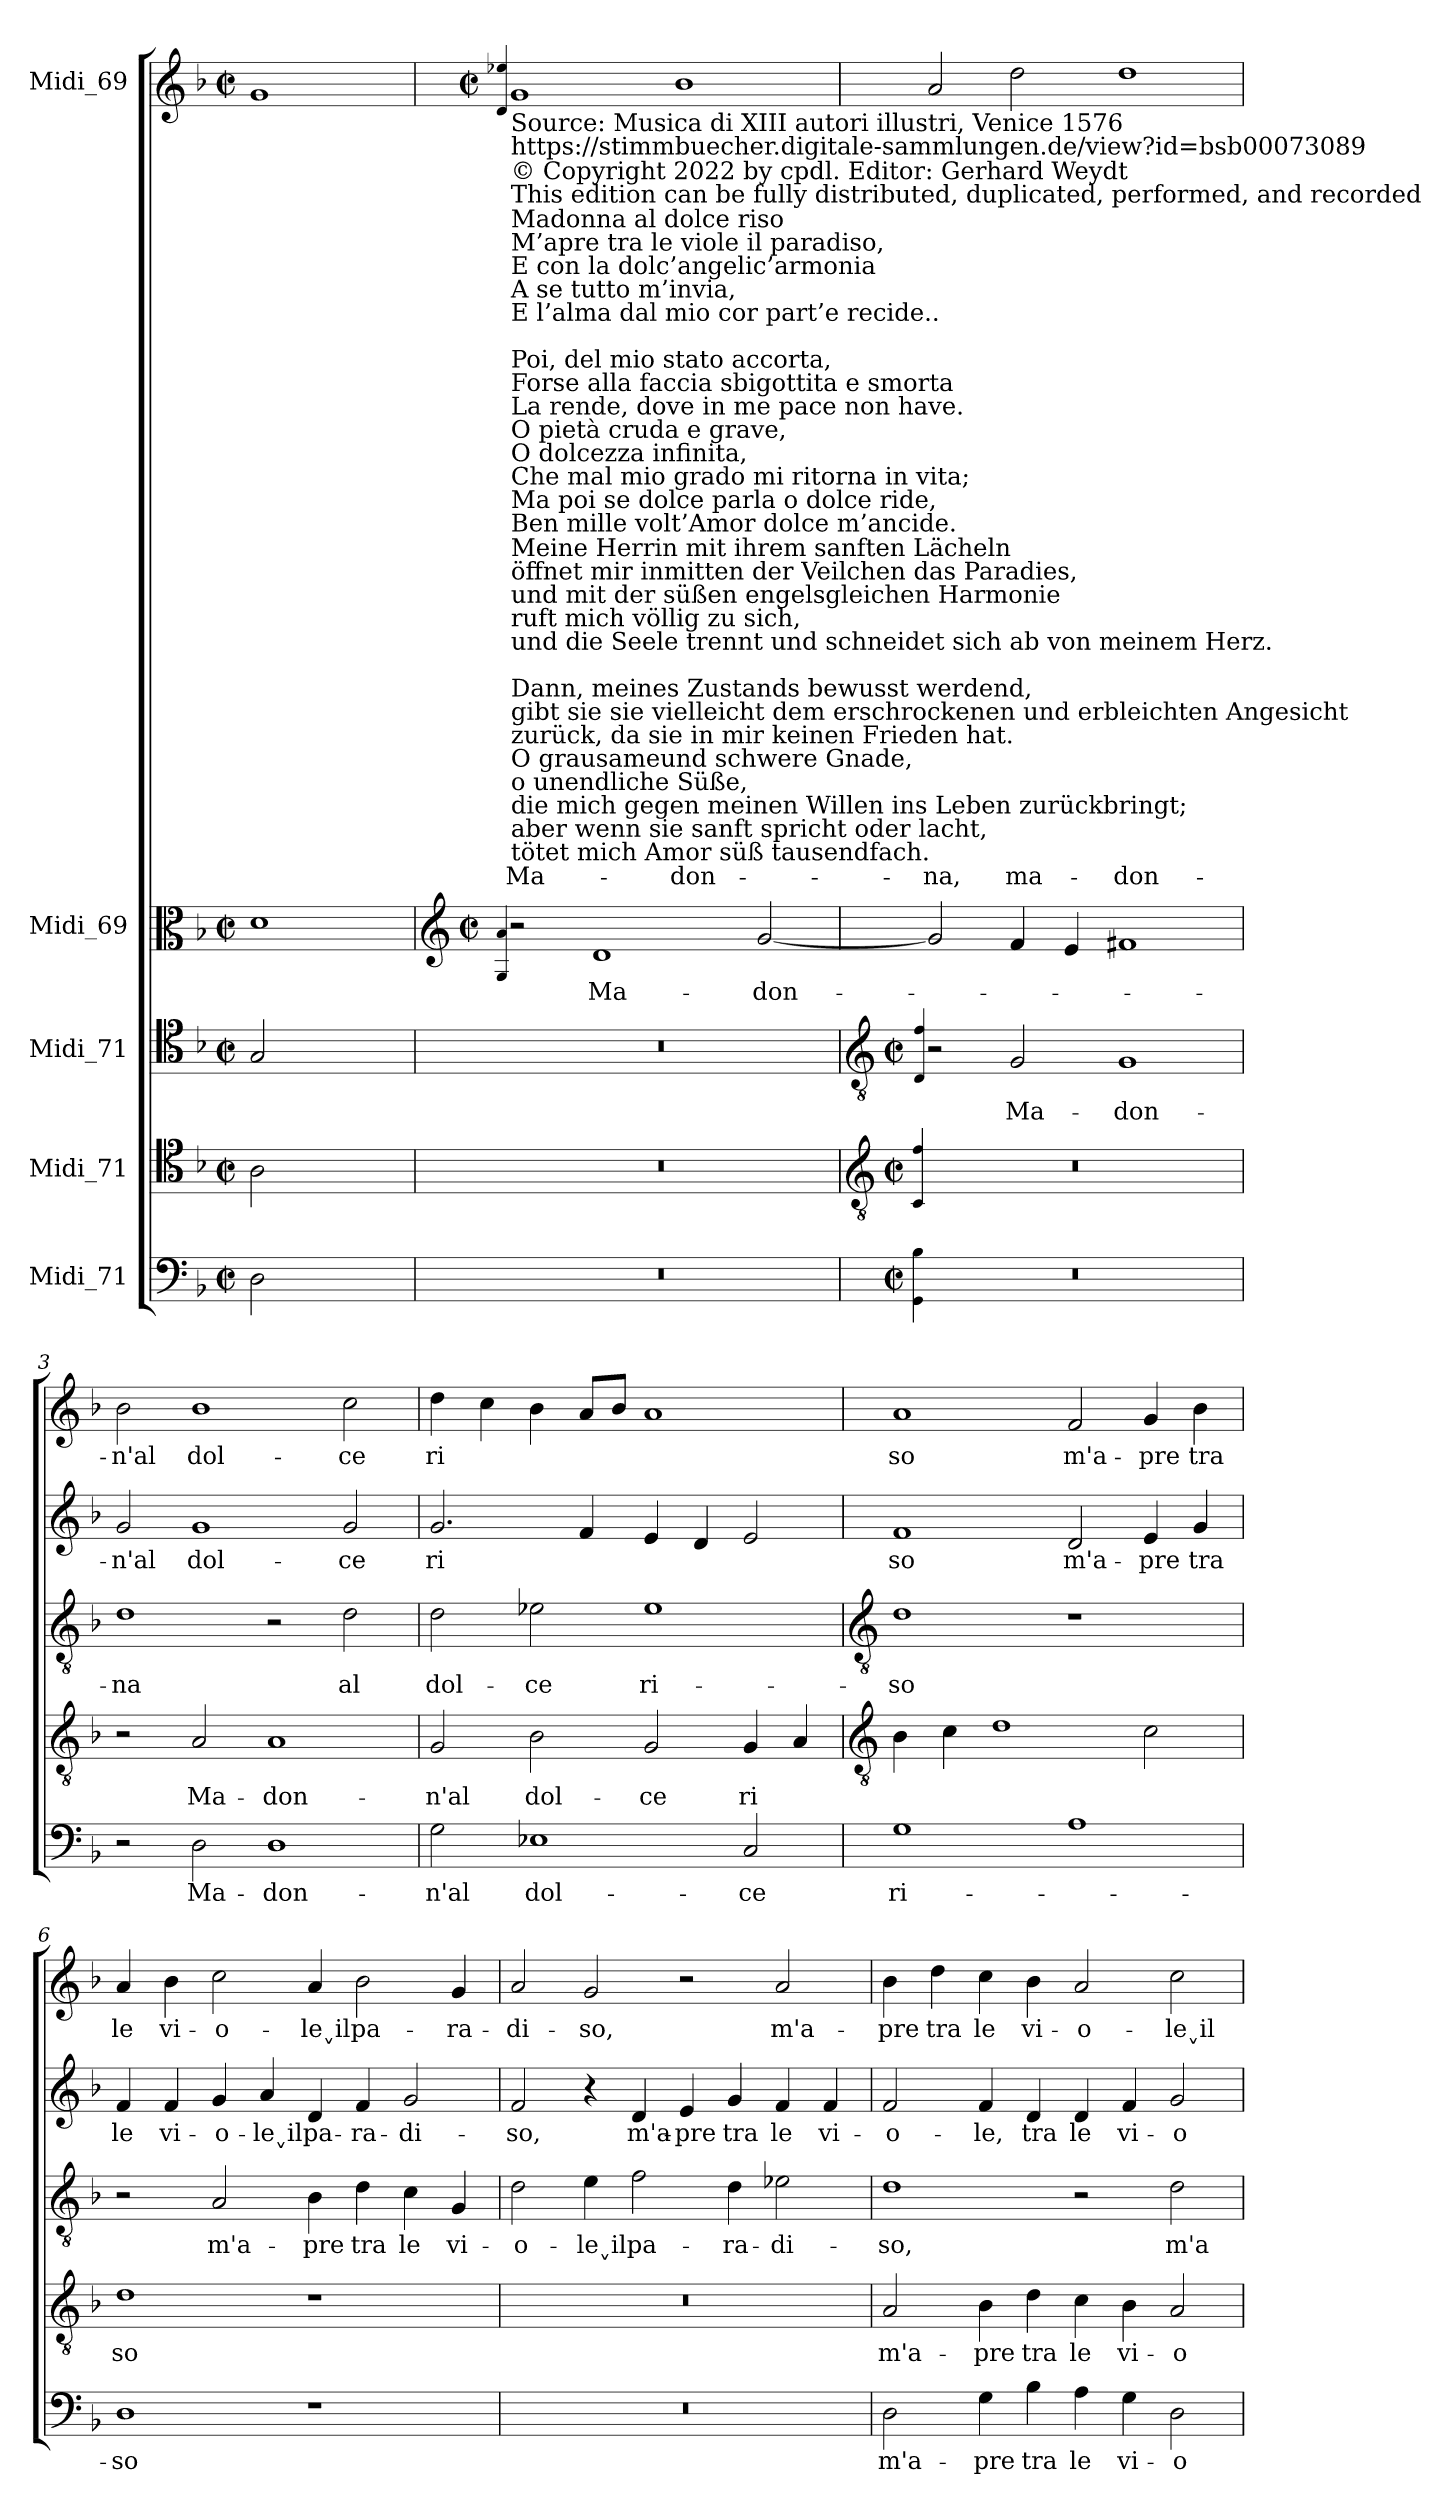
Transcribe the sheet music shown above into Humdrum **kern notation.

**kern	**text	**kern	**text	**kern	**text	**kern	**text	**kern	**text
*part5	*part5	*part4	*part4	*part3	*part3	*part2	*part2	*part1	*part1
*staff5	*staff5	*staff4	*staff4	*staff3	*staff3	*staff2	*staff2	*staff1	*staff1
*I"Midi_71	*	*I"Midi_71	*	*I"Midi_71	*	*I"Midi_69	*	*I"Midi_69	*
*clefF4	*	*clefC4	*	*clefC4	*	*clefC3	*	*clefG2	*
*k[b-]	*	*k[b-]	*	*k[b-]	*	*k[b-]	*	*k[b-]	*
*F:	*	*F:	*	*F:	*	*F:	*	*F:	*
*M4/2	*	*M4/2	*	*M4/2	*	*M4/2	*	*M4/2	*
*met(c|)	*	*met(c|)	*	*met(c|)	*	*met(c|)	*	*met(c|)	*
=	=	=	=	=	=	=	=	=	=
2D	.	2A	.	2G	.	1d	.	1g	.
2ryy	.	2ryy	.	2ryy	.	.	.	.	.
!!LO:LB:g=z
=1	=1	=1	=1	=1	=1	=1	=1	=1	=1
*	*	*	*	*	*	*clefG2	*	*	*
*	*	*	*	*	*	*M4/2	*	*M4/2	*
*	*	*	*	*	*	*met(c|)	*	*met(c|)	*
.	.	.	.	.	.	4qqG 4qqa	.	4qqd 4qqee-X	.
!	!	!	!	!	!	!	!	!LO:TX:b:t=Source&colon; Musica di XIII autori illustri, Venice 1576\nhttps&colon;//stimmbuecher.digitale-sammlungen.de/view?id=bsb00073089	!
!	!	!	!	!	!	!	!	!LO:TX:b:t=© Copyright 2022 by cpdl. Editor&colon; Gerhard Weydt\nThis edition can be fully distributed, duplicated, performed, and recorded	!
!	!	!	!	!	!	!	!	!LO:TX:b:t=Madonna al dolce riso\nM’apre tra le viole il paradiso,\nE con la dolc’angelic’armonia\nA se tutto m’invia,\nE l’alma dal mio cor part’e recide..\n\nPoi, del mio stato accorta,\nForse alla faccia sbigottita e smorta\nLa rende, dove in me pace non have.\nO pietà cruda e grave,\nO dolcezza infinita,\nChe mal mio grado mi ritorna in vita;\nMa poi se dolce parla o dolce ride,\nBen mille volt’Amor dolce m’ancide.	!
!	!	!	!	!	!	!	!	!LO:TX:b:t=Meine Herrin mit ihrem sanften Lächeln\nöffnet mir inmitten der Veilchen das Paradies,\nund mit der süßen engelsgleichen Harmonie\nruft mich völlig zu sich,\nund die Seele trennt und schneidet sich ab von meinem Herz.\n\nDann, meines Zustands bewusst werdend,\ngibt sie sie vielleicht dem erschrockenen und erbleichten Angesicht\nzurück, da sie in mir keinen Frieden hat.\nO grausameund schwere Gnade,\no unendliche Süße,\ndie mich gegen meinen Willen ins Leben zurückbringt;\naber wenn sie sanft spricht oder lacht,\ntötet mich Amor süß tausendfach.	!
!	!	!	!	!	!	!	!	!	!LO:LY:b
0r	.	0r	.	0r	.	2r	.	1g	Ma-
!	!	!	!	!	!	!	!LO:LY:b	!	!
.	.	.	.	.	.	1d	Ma-	.	.
!	!	!	!	!	!	!	!	!	!LO:LY:b
.	.	.	.	.	.	.	.	1b-	-don-
!	!	!	!	!	!	!	!LO:LY:b	!	!
.	.	.	.	.	.	[2g	-don-	.	.
!!LO:LB:g=z
=2	=2	=2	=2	=2	=2	=2	=2	=2	=2
*	*	*clefGv2	*	*clefGv2	*	*	*	*	*
*M4/2	*	*M4/2	*	*M4/2	*	*	*	*	*
*met(c|)	*	*met(c|)	*	*met(c|)	*	*	*	*	*
4qqGG 4qqB-	.	4qqC 4qqf	.	4qqD 4qqf	.	.	.	.	.
!	!	!	!	!	!	!	!	!	!LO:LY:b
0r	.	0r	.	2r	.	2g]	.	2a	-na,
!	!	!	!	!	!LO:LY:b	!	!	!	!LO:LY:b
.	.	.	.	2G	Ma-	4f	.	2dd	ma-
.	.	.	.	.	.	4e	.	.	.
!	!	!	!	!	!LO:LY:b	!	!	!	!LO:LY:b
.	.	.	.	1G	-don-	1f#X	.	1dd	-don-
=3	=3	=3	=3	=3	=3	=3	=3	=3	=3
!	!	!	!	!	!LO:LY:b	!	!LO:LY:b	!	!LO:LY:b
2r	.	2r	.	1d	-na	2g	-n'al	2b-	-n'al
!	!LO:LY:b	!	!LO:LY:b	!	!	!	!LO:LY:b	!	!LO:LY:b
2D	Ma-	2A	Ma-	.	.	1g	dol-	1b-	dol-
!	!LO:LY:b	!	!LO:LY:b	!	!	!	!	!	!
1D	-don-	1A	-don-	2r	.	.	.	.	.
!	!	!	!	!	!LO:LY:b	!	!LO:LY:b	!	!LO:LY:b
.	.	.	.	2d	al	2g	-ce	2cc	-ce
!!LO:LB:g=z
=4	=4	=4	=4	=4	=4	=4	=4	=4	=4
!	!LO:LY:b	!	!LO:LY:b	!	!LO:LY:b	!	!LO:LY:b	!	!LO:LY:b
2G	-n'al	2G	-n'al	2d	dol-	2.g	ri	4dd	ri
.	.	.	.	.	.	.	.	4cc	.
!	!LO:LY:b	!	!LO:LY:b	!	!LO:LY:b	!	!	!	!
1E-X	dol-	2B-	dol-	2e-X	-ce	.	.	4b-	.
.	.	.	.	.	.	4f	.	8aL	.
.	.	.	.	.	.	.	.	8b-J	.
!	!	!	!LO:LY:b	!	!LO:LY:b	!	!	!	!
.	.	2G	-ce	1e-	ri-	4e	.	1a	.
.	.	.	.	.	.	4d	.	.	.
!	!LO:LY:b	!	!LO:LY:b	!	!	!	!	!	!
2C	-ce	4G	ri	.	.	2e	.	.	.
.	.	4A	.	.	.	.	.	.	.
!!LO:LB:g=z
=5	=5	=5	=5	=5	=5	=5	=5	=5	=5
*	*	*clefGv2	*	*clefGv2	*	*	*	*	*
!	!LO:LY:b	!	!	!	!LO:LY:b	!	!LO:LY:b	!	!LO:LY:b
1G	ri-	4B-	.	1d	-so	1f	so	1a	so
.	.	4c	.	.	.	.	.	.	.
.	.	1d	.	.	.	.	.	.	.
!	!	!	!	!	!	!	!LO:LY:b	!	!LO:LY:b
1A	.	.	.	1r	.	2d	m'a-	2f	m'a-
!	!	!	!	!	!	!	!LO:LY:b	!	!LO:LY:b
.	.	2c	.	.	.	4e	-pre	4g	-pre
!	!	!	!	!	!	!	!LO:LY:b	!	!LO:LY:b
.	.	.	.	.	.	4g	tra	4b-	tra
=6	=6	=6	=6	=6	=6	=6	=6	=6	=6
!	!LO:LY:b	!	!LO:LY:b	!	!	!	!LO:LY:b	!	!LO:LY:b
1D	-so	1d	so	2r	.	4f	le	4a	le
!	!	!	!	!	!	!	!LO:LY:b	!	!LO:LY:b
.	.	.	.	.	.	4f	vi-	4b-	vi-
!	!	!	!	!	!LO:LY:b	!	!LO:LY:b	!	!LO:LY:b
.	.	.	.	2A	m'a-	4g	-o-	2cc	-o-
!	!	!	!	!	!	!	!LO:LY:b	!	!
.	.	.	.	.	.	4a	-leˬil	.	.
!	!	!	!	!	!LO:LY:b	!	!LO:LY:b	!	!LO:LY:b
1r	.	1r	.	4B-	-pre	4d	pa-	4a	-leˬil
!	!	!	!	!	!LO:LY:b	!	!LO:LY:b	!	!LO:LY:b
.	.	.	.	4d	tra	4f	-ra-	2b-	pa-
!	!	!	!	!	!LO:LY:b	!	!LO:LY:b	!	!
.	.	.	.	4c	le	2g	-di-	.	.
!	!	!	!	!	!LO:LY:b	!	!	!	!LO:LY:b
.	.	.	.	4G	vi-	.	.	4g	-ra-
=7	=7	=7	=7	=7	=7	=7	=7	=7	=7
!	!	!	!	!	!LO:LY:b	!	!LO:LY:b	!	!LO:LY:b
0r	.	0r	.	2d	-o-	2f	-so,	2a	-di-
!	!	!	!	!	!LO:LY:b	!	!	!	!LO:LY:b
.	.	.	.	4e	-leˬil	4r	.	2g	-so,
!	!	!	!	!	!LO:LY:b	!	!LO:LY:b	!	!
.	.	.	.	2f	pa-	4d	m'a-	.	.
!	!	!	!	!	!	!	!LO:LY:b	!	!
.	.	.	.	.	.	4e	-pre	2r	.
!	!	!	!	!	!LO:LY:b	!	!LO:LY:b	!	!
.	.	.	.	4d	-ra-	4g	tra	.	.
!	!	!	!	!	!LO:LY:b	!	!LO:LY:b	!	!LO:LY:b
.	.	.	.	2e-X	-di-	4f	le	2a	m'a-
!	!	!	!	!	!	!	!LO:LY:b	!	!
.	.	.	.	.	.	4f	vi-	.	.
!!LO:LB:g=z
=8	=8	=8	=8	=8	=8	=8	=8	=8	=8
!	!LO:LY:b	!	!LO:LY:b	!	!LO:LY:b	!	!LO:LY:b	!	!LO:LY:b
2D	m'a-	2A	m'a-	1d	-so,	2f	-o-	4b-	-pre
!	!	!	!	!	!	!	!	!	!LO:LY:b
.	.	.	.	.	.	.	.	4dd	tra
!	!LO:LY:b	!	!LO:LY:b	!	!	!	!LO:LY:b	!	!LO:LY:b
4G	-pre	4B-	-pre	.	.	4f	-le,	4cc	le
!	!LO:LY:b	!	!LO:LY:b	!	!	!	!LO:LY:b	!	!LO:LY:b
4B-	tra	4d	tra	.	.	4d	tra	4b-	vi-
!	!LO:LY:b	!	!LO:LY:b	!	!	!	!LO:LY:b	!	!LO:LY:b
4A	le	4c	le	2r	.	4d	le	2a	-o-
!	!LO:LY:b	!	!LO:LY:b	!	!	!	!LO:LY:b	!	!
4G	vi-	4B-	vi-	.	.	4f	vi-	.	.
!	!LO:LY:b	!	!LO:LY:b	!	!LO:LY:b	!	!LO:LY:b	!	!LO:LY:b
2D	-o-	2A	-o-	2d	m'a-	2g	-o-	2cc	-leˬil
=	=	=	=	=	=	=	=	=	=
*-	*-	*-	*-	*-	*-	*-	*-	*-	*-
